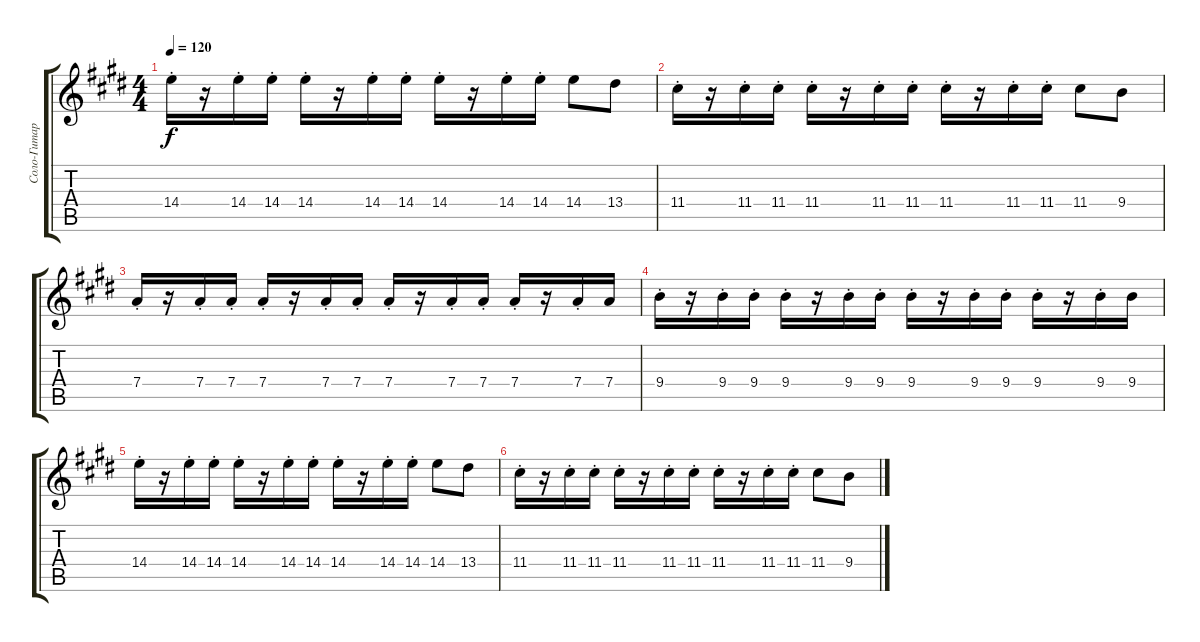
\track ("Соло-Гитара 1" "Соло-Гитар") {instrument electricguitarjazz}
\staff {score tabs}
\tuning (E4 B3 G3 D3 A2 E2) {hide}
\ts (4 4)
\tempo 120
\clef g2
\ks e
14.4{st}.16{dy f} r.16 14.4{st}.16 14.4{st}.16 14.4{st}.16 r.16 14.4{st}.16 14.4{st}.16 14.4{st}.16 r.16 14.4{st}.16 14.4{st}.16 14.4.8 13.4.8 |
11.4{st}.16 r.16 11.4{st}.16 11.4{st}.16 11.4{st}.16 r.16 11.4{st}.16 11.4{st}.16 11.4{st}.16 r.16 11.4{st}.16 11.4{st}.16 11.4.8 9.4.8 |
7.4{st}.16 r.16 7.4{st}.16 7.4{st}.16 7.4{st}.16 r.16 7.4{st}.16 7.4{st}.16 7.4{st}.16 r.16 7.4{st}.16 7.4{st}.16 7.4{st}.16 r.16 7.4{st}.16 7.4.16 |
9.4{st}.16 r.16 9.4{st}.16 9.4{st}.16 9.4{st}.16 r.16 9.4{st}.16 9.4{st}.16 9.4{st}.16 r.16 9.4{st}.16 9.4{st}.16 9.4{st}.16 r.16 9.4{st}.16 9.4.16 |
14.4{st}.16 r.16 14.4{st}.16 14.4{st}.16 14.4{st}.16 r.16 14.4{st}.16 14.4{st}.16 14.4{st}.16 r.16 14.4{st}.16 14.4{st}.16 14.4.8 13.4.8 |
11.4{st}.16 r.16 11.4{st}.16 11.4{st}.16 11.4{st}.16 r.16 11.4{st}.16 11.4{st}.16 11.4{st}.16 r.16 11.4{st}.16 11.4{st}.16 11.4.8 9.4.8
